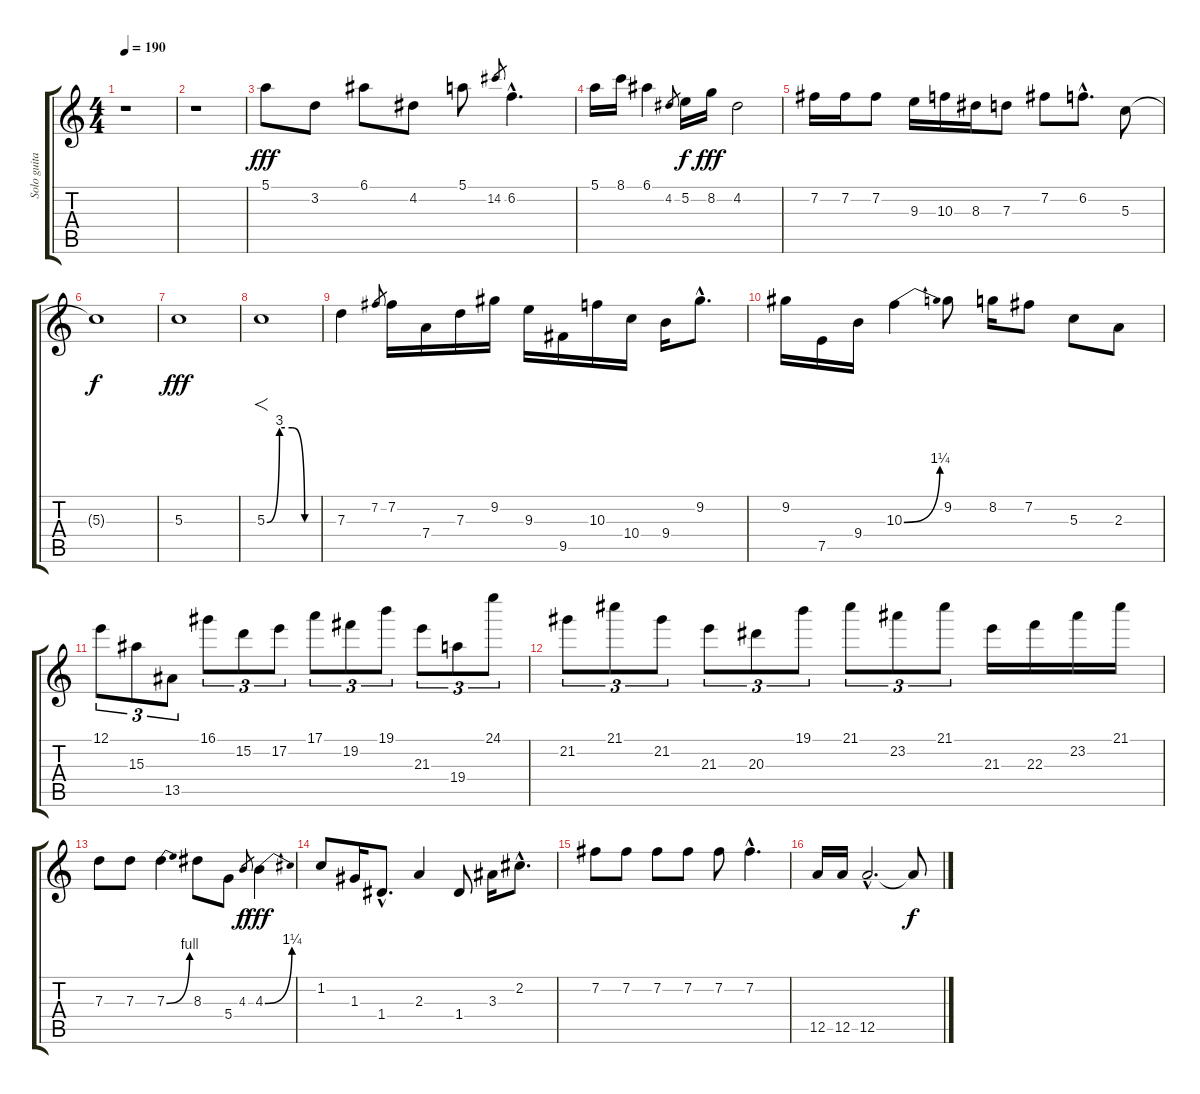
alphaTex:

\track ("Solo guitar" "Solo guita") {instrument overdrivenguitar}
\staff {score tabs}
\tuning (E4 B3 G3 D3 A2 E2) {hide}
\ts (4 4)
\tempo 190
\clef g2
\ks c
r.1{dy fff} |
r.1 |
5.1.8 3.2.8 6.1.8 4.2.8 5.1.8 14.2.8{gr} 6.2{hac}.4{d} |
5.1.16 8.1.16 6.1.4 4.2.8{gr} 5.2.16{dy f} 8.2.16{dy fff} 4.2.2 |
7.2.16 7.2.16 7.2.8 9.3.16 10.3.16 8.3.16 7.3.8 7.2.8 6.2{hac}.8{d} 5.3.8 |
5.3{t}.1{dy f} |
5.3.1{dy fff} |
5.3{be (custom 0 0 15 12 30 12 45 0 60 0)}.1{f} |
7.3.4 7.2.8{gr} 7.2.16 7.4.16 7.3.16 9.2.16 9.3.16 9.5.16 10.3.16 10.4.16 9.4.16 9.2{hac}.8{d} |
9.2.16 7.5.16 9.4.16 10.3{be (bend 0 0 60 5)}.4 9.2.8 8.2.16 7.2.8 5.3.8 2.3.8 |
12.1.8{tu (3 2)} 15.3.8{tu (3 2)} 13.5.8{tu (3 2)} 16.1.8{tu (3 2)} 15.2.8{tu (3 2)} 17.2.8{tu (3 2)} 17.1.8{tu (3 2)} 19.2.8{tu (3 2)} 19.1.8{tu (3 2)} 21.3.8{tu (3 2)} 19.4.8{tu (3 2)} 24.1.8{tu (3 2)} |
21.2.8{tu (3 2)} 21.1.8{tu (3 2)} 21.2.8{tu (3 2)} 21.3.8{tu (3 2)} 20.3.8{tu (3 2)} 19.1.8{tu (3 2)} 21.1.8{tu (3 2)} 23.2.8{tu (3 2)} 21.1.8{tu (3 2)} 21.3.16 22.3.16 23.2.16 21.1.16 |
7.3.8 7.3.8 7.3{be (bend 0 0 60 4)}.4 8.3.8 5.4.8 4.3.8{gr dy f} 4.3{be (bend 0 0 60 5)}.4{dy fff} |
1.2.8 1.3.16 1.4{hac}.8{d} 2.3.4 1.4.8 3.3.16 2.2{hac}.8{d} |
7.2.8 7.2.8 7.2.8 7.2.8 7.2.8 7.2{hac}.4{d} |
12.5.16 12.5.16 12.5{hac}.2{d volume 8} 12.5{t}.8{dy f}
